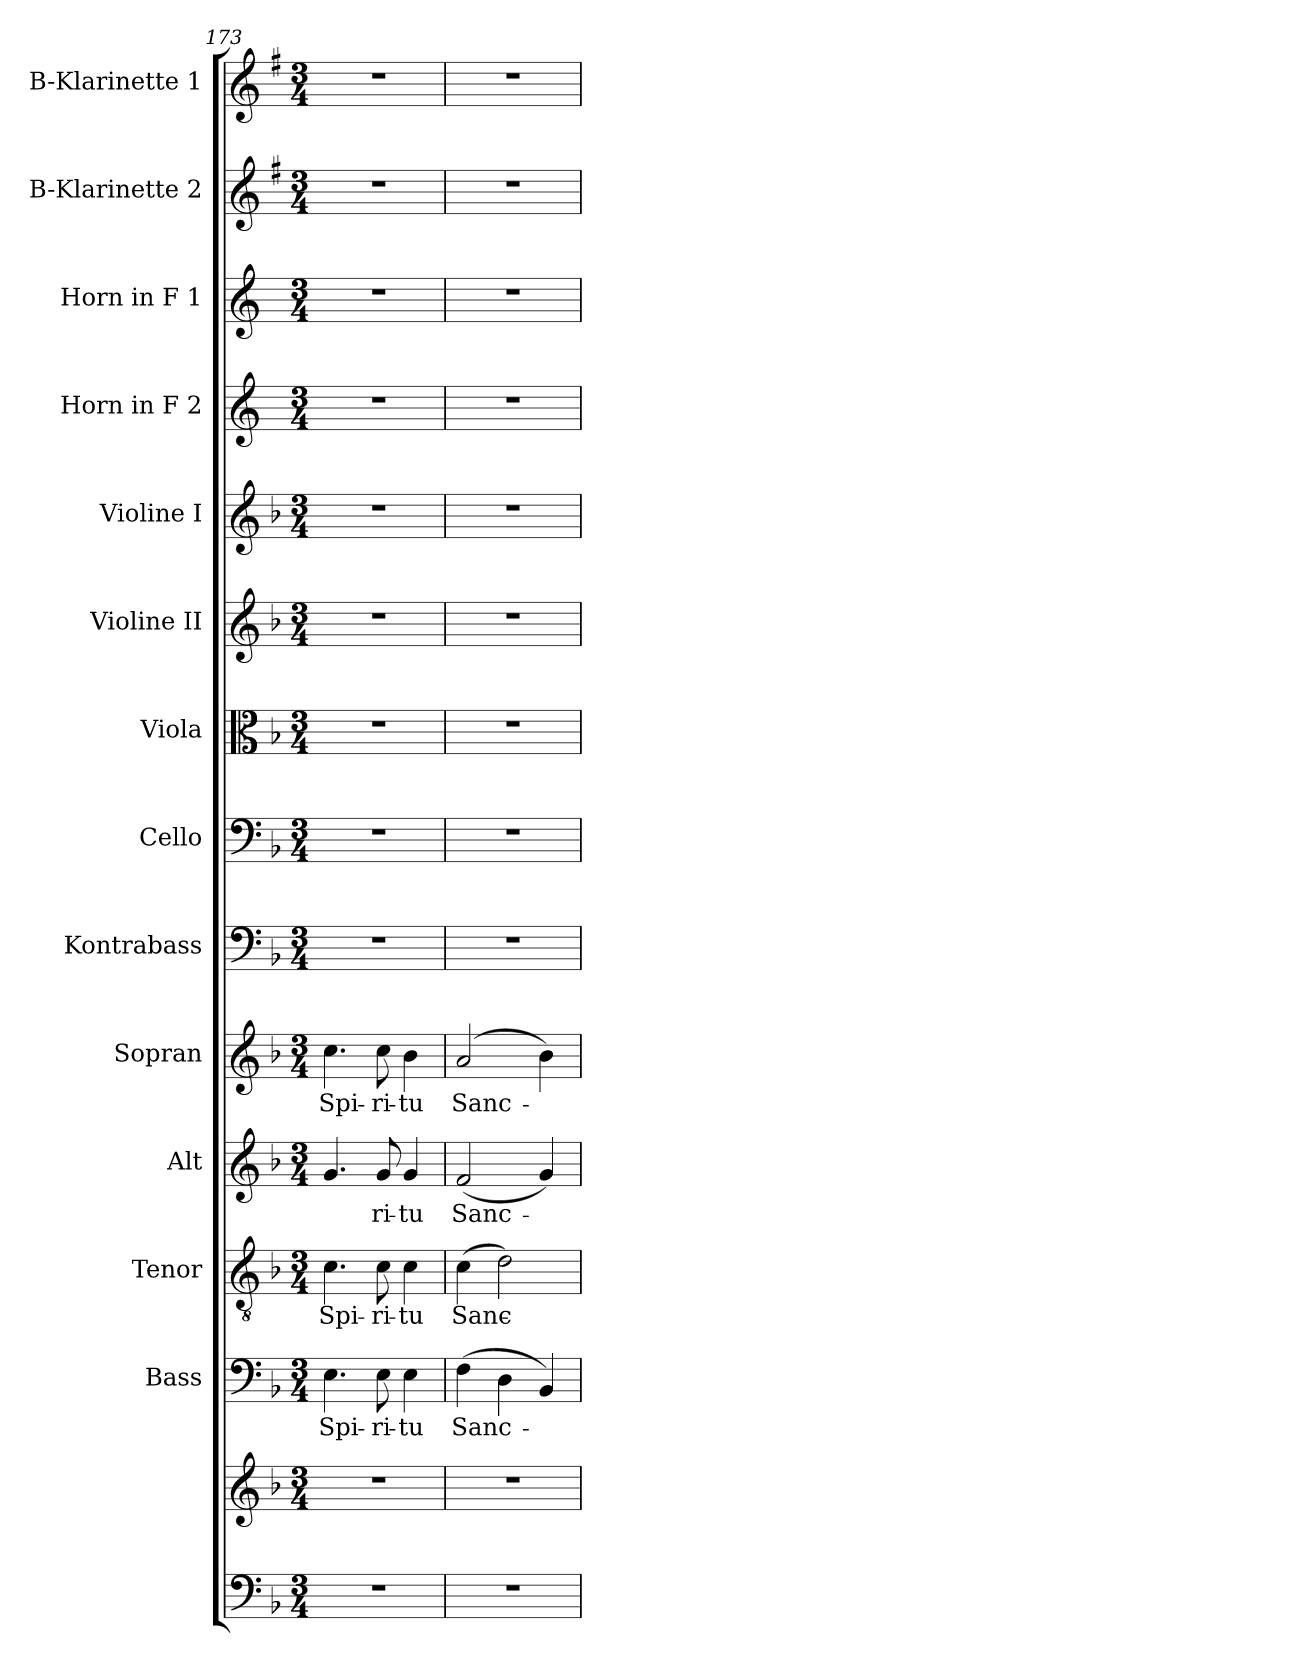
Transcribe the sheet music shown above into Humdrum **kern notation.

**kern	**kern	**kern	**text	**kern	**text	**kern	**text	**kern	**text	**kern	**kern	**kern	**kern	**kern	**kern	**kern	**kern	**kern
*part14	*part14	*part13	*part13	*part12	*part12	*part11	*part11	*part10	*part10	*part9	*part8	*part7	*part6	*part5	*part4	*part3	*part2	*part1
*staff15	*staff14	*staff13	*staff13	*staff12	*staff12	*staff11	*staff11	*staff10	*staff10	*staff9	*staff8	*staff7	*staff6	*staff5	*staff4	*staff3	*staff2	*staff1
*	*	*I"Bass	*	*I"Tenor	*	*I"Alt	*	*I"Sopran	*	*I"Kontrabass	*I"Cello	*I"Viola	*I"Violine II	*I"Violine I	*I"Horn in F 2	*I"Horn in F 1	*I"B-Klarinette 2	*I"B-Klarinette 1
*	*	*I'B.	*	*I'T.	*	*I'A.	*	*I'S.	*	*I'Kb.	*	*I'Vla.	*I'Vl. II	*I'Vl. I	*	*	*I'B Kl. 2	*I'B Kl. 1
*clefF4	*clefG2	*clefF4	*	*clefGv2	*	*clefG2	*	*clefG2	*	*clefF4	*clefF4	*clefC3	*clefG2	*clefG2	*clefG2	*clefG2	*clefG2	*clefG2
*	*	*	*	*	*	*	*	*	*	*ITrd7c12	*	*	*	*	*ITrd4c7	*ITrd4c7	*ITrd1c2	*ITrd1c2
*k[b-]	*k[b-]	*k[b-]	*	*k[b-]	*	*k[b-]	*	*k[b-]	*	*k[b-]	*k[b-]	*k[b-]	*k[b-]	*k[b-]	*k[b-]	*k[b-]	*k[b-]	*k[b-]
*F:	*F:	*F:	*	*F:	*	*F:	*	*F:	*	*F:	*F:	*F:	*F:	*F:	*F:	*F:	*F:	*F:
*M3/4	*M3/4	*M3/4	*	*M3/4	*	*M3/4	*	*M3/4	*	*M3/4	*M3/4	*M3/4	*M3/4	*M3/4	*M3/4	*M3/4	*M3/4	*M3/4
=173	=173	=173	=173	=173	=173	=173	=173	=173	=173	=173	=173	=173	=173	=173	=173	=173	=173	=173
!	!	!	!LO:LY:b	!	!LO:LY:b	!	!	!	!LO:LY:b	!	!	!	!	!	!	!	!	!
2.r	2.r	4.E\	Spi-	4.c\	Spi-	4.g/	.	4.cc\	Spi-	2.r	2.r	2.r	2.r	2.r	2.r	2.r	2.r	2.r
!	!	!	!LO:LY:b	!	!LO:LY:b	!	!LO:LY:b	!	!LO:LY:b	!	!	!	!	!	!	!	!	!
.	.	8E\	-ri-	8c\	-ri-	8g/	-ri-	8cc\	-ri-	.	.	.	.	.	.	.	.	.
!	!	!	!LO:LY:b	!	!LO:LY:b	!	!LO:LY:b	!	!LO:LY:b	!	!	!	!	!	!	!	!	!
.	.	4E\	-tu	4c\	-tu	4g/	-tu	4b-\	-tu	.	.	.	.	.	.	.	.	.
=174	=174	=174	=174	=174	=174	=174	=174	=174	=174	=174	=174	=174	=174	=174	=174	=174	=174	=174
!	!	!	!LO:LY:b	!	!LO:LY:b	!	!LO:LY:b	!	!LO:LY:b	!	!	!	!	!	!	!	!	!
2.r	2.r	(>4F\	Sanc-	(>4c\	Sanc-	(<2f/	Sanc-	(2a/	Sanc-	2.r	2.r	2.r	2.r	2.r	2.r	2.r	2.r	2.r
.	.	4D\	.	2d\)	.	.	.	.	.	.	.	.	.	.	.	.	.	.
.	.	4BB-/)	.	.	.	4g/)	.	4b-\)	.	.	.	.	.	.	.	.	.	.
=	=	=	=	=	=	=	=	=	=	=	=	=	=	=	=	=	=	=
*-	*-	*-	*-	*-	*-	*-	*-	*-	*-	*-	*-	*-	*-	*-	*-	*-	*-	*-
